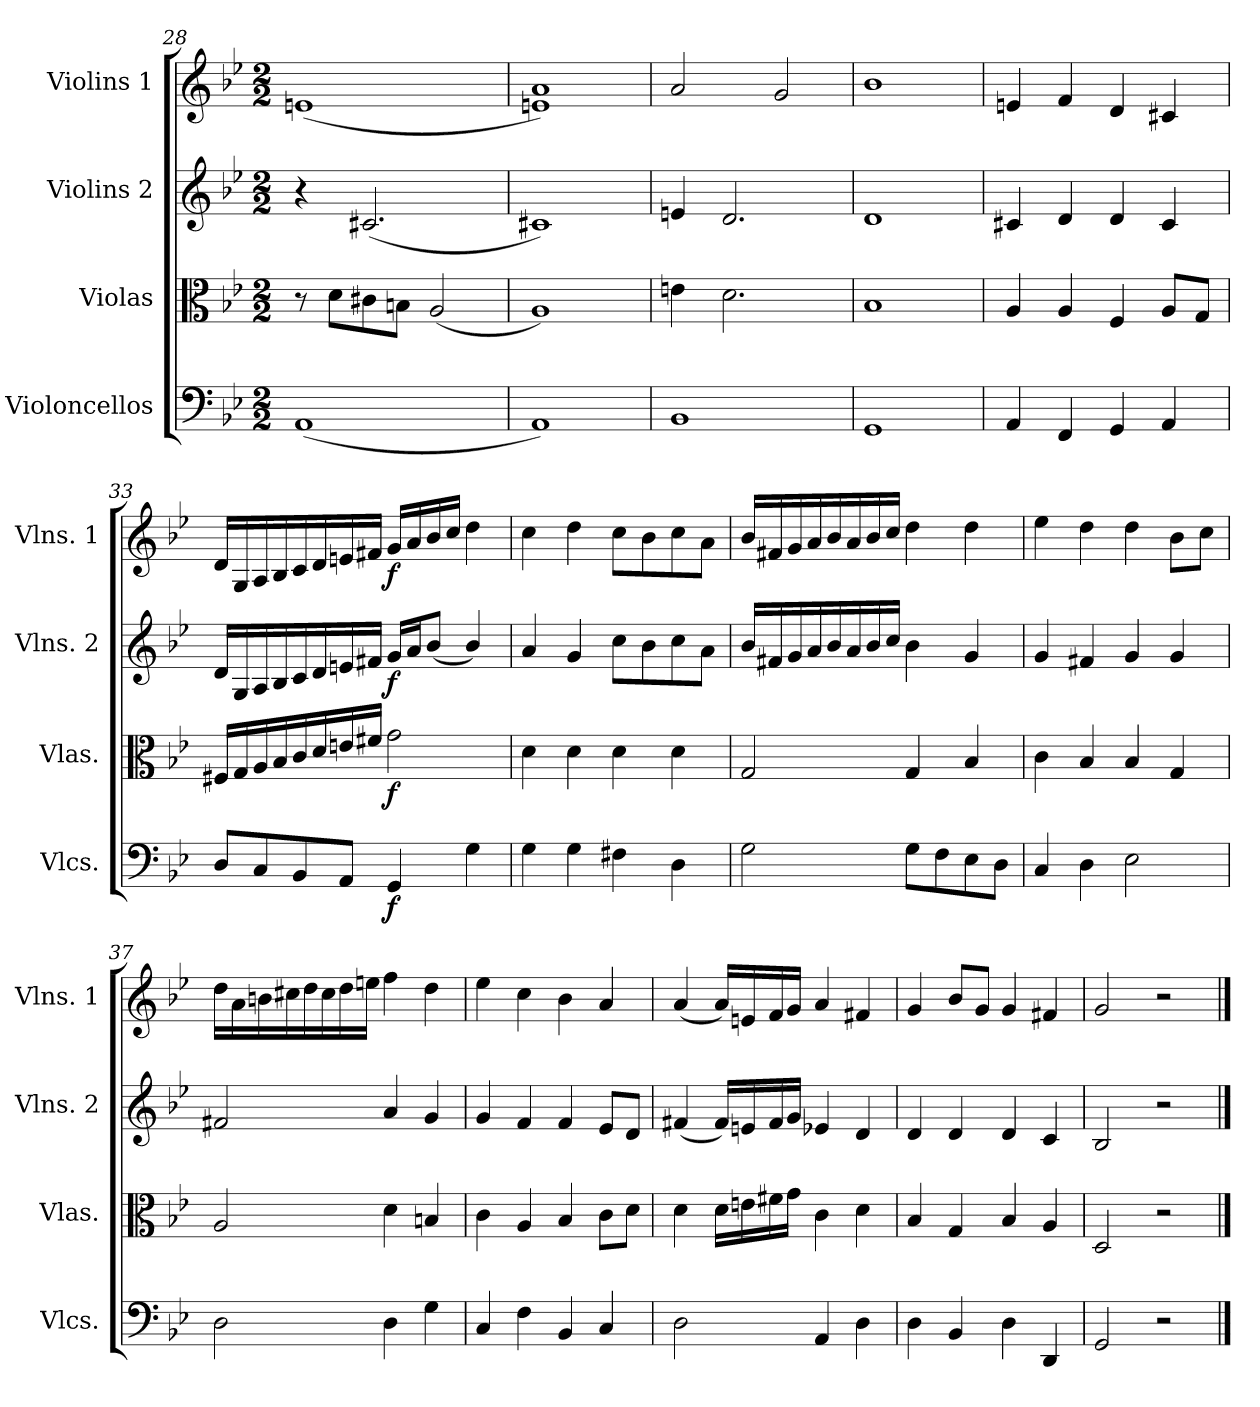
**kern	**dynam	**kern	**dynam	**kern	**dynam	**kern	**dynam
*part4	*part4	*part3	*part3	*part2	*part2	*part1	*part1
*staff4	*staff4	*staff3	*staff3	*staff2	*staff2	*staff1	*staff1
*I"Violoncellos	*	*I"Violas	*	*I"Violins 2	*	*I"Violins 1	*
*I'Vlcs.	*	*I'Vlas.	*	*I'Vlns. 2	*	*I'Vlns. 1	*
*clefF4	*	*clefC3	*	*clefG2	*	*clefG2	*
*k[b-e-]	*	*k[b-e-]	*	*k[b-e-]	*	*k[b-e-]	*
*B-:	*	*B-:	*	*B-:	*	*B-:	*
*M2/2	*	*M2/2	*	*M2/2	*	*M2/2	*
=28	=28	=28	=28	=28	=28	=28	=28
(1AA	.	8r	.	4r	.	(1en	.
.	.	8d\L	.	.	.	.	.
.	.	8c#X\	.	(2.c#X/	.	.	.
.	.	8Bn\J	.	.	.	.	.
.	.	(2A/	.	.	.	.	.
=29	=29	=29	=29	=29	=29	=29	=29
1AA)	.	1A)	.	1c#X)	.	1en 1a)	.
=30	=30	=30	=30	=30	=30	=30	=30
1BB-	.	4en\	.	4en/	.	2a/	.
.	.	2.d\	.	2.d/	.	.	.
.	.	.	.	.	.	2g/	.
=31	=31	=31	=31	=31	=31	=31	=31
1GG	.	1B-	.	1d	.	1b-	.
!!LO:PB:g=z
=32	=32	=32	=32	=32	=32	=32	=32
4AA/	.	4A/	.	4c#X/	.	4en/	.
4FF/	.	4A/	.	4d/	.	4f/	.
4GG/	.	4F/	.	4d/	.	4d/	.
4AA/	.	8A/L	.	4c#/	.	4c#X/	.
.	.	8G/J	.	.	.	.	.
=33	=33	=33	=33	=33	=33	=33	=33
8D/L	.	16F#X/LL	.	16d/LL	.	16d/LL	.
.	.	16G/	.	16G/	.	16G/	.
8C/	.	16A/	.	16A/	.	16A/	.
.	.	16B-/	.	16B-/	.	16B-/	.
8BB-/	.	16c/	.	16c/	.	16c/	.
.	.	16d/	.	16d/	.	16d/	.
8AA/J	.	16en/	.	16en/	.	16en/	.
.	.	16f#X/JJ	.	16f#X/JJ	.	16f#X/JJ	.
!	!LO:DY:b	!	!LO:DY:b	!	!LO:DY:b	!	!LO:DY:b
4GG/	f	2g\	f	16g/LL	f	16g/LL	f
.	.	.	.	16a/J	.	16a/	.
.	.	.	.	(8b-/J	.	16b-/	.
.	.	.	.	.	.	16cc/JJ	.
4G\	.	.	.	4b-/)	.	4dd\	.
=34	=34	=34	=34	=34	=34	=34	=34
4G\	.	4d\	.	4a/	.	4cc\	.
4G\	.	4d\	.	4g/	.	4dd\	.
4F#X\	.	4d\	.	8cc\L	.	8cc\L	.
.	.	.	.	8b-\	.	8b-\	.
4D\	.	4d\	.	8cc\	.	8cc\	.
.	.	.	.	8a\J	.	8a\J	.
!!LO:LB:g=z
=35	=35	=35	=35	=35	=35	=35	=35
2G\	.	2G/	.	16b-/LL	.	16b-/LL	.
.	.	.	.	16f#X/	.	16f#X/	.
.	.	.	.	16g/	.	16g/	.
.	.	.	.	16a/	.	16a/	.
.	.	.	.	16b-/	.	16b-/	.
.	.	.	.	16a/	.	16a/	.
.	.	.	.	16b-/	.	16b-/	.
.	.	.	.	16cc/JJ	.	16cc/JJ	.
8G\L	.	4G/	.	4b-\	.	4dd\	.
8F\	.	.	.	.	.	.	.
8E-\	.	4B-/	.	4g/	.	4dd\	.
8D\J	.	.	.	.	.	.	.
=36	=36	=36	=36	=36	=36	=36	=36
4C/	.	4c\	.	4g/	.	4ee-\	.
4D\	.	4B-/	.	4f#X/	.	4dd\	.
2E-\	.	4B-/	.	4g/	.	4dd\	.
.	.	4G/	.	4g/	.	8b-\L	.
.	.	.	.	.	.	8cc\J	.
=37	=37	=37	=37	=37	=37	=37	=37
2D\	.	2A/	.	2f#X/	.	16dd\LL	.
.	.	.	.	.	.	16a\	.
.	.	.	.	.	.	16bn\	.
.	.	.	.	.	.	16cc#X\	.
.	.	.	.	.	.	16dd\	.
.	.	.	.	.	.	16cc#\	.
.	.	.	.	.	.	16dd\	.
.	.	.	.	.	.	16een\JJ	.
4D\	.	4d\	.	4a/	.	4ff\	.
4G\	.	4Bn/	.	4g/	.	4dd\	.
=38	=38	=38	=38	=38	=38	=38	=38
4C/	.	4c\	.	4g/	.	4ee-\	.
4F\	.	4A/	.	4f/	.	4cc\	.
4BB-/	.	4B-/	.	4f/	.	4b-\	.
4C/	.	8c\L	.	8e-/L	.	4a/	.
.	.	8d\J	.	8d/J	.	.	.
!!LO:LB:g=z
=39	=39	=39	=39	=39	=39	=39	=39
2D\	.	4d\	.	(4f#X/	.	(4a/	.
.	.	16d\LL	.	16f#/LL)	.	16a/LL)	.
.	.	16en\	.	16en/	.	16en/	.
.	.	16f#X\	.	16f#/	.	16f/	.
.	.	16g\JJ	.	16g/JJ	.	16g/JJ	.
4AA/	.	4c\	.	4e-X/	.	4a/	.
4D\	.	4d\	.	4d/	.	4f#X/	.
=40	=40	=40	=40	=40	=40	=40	=40
4D\	.	4B-/	.	4d/	.	4g/	.
4BB-/	.	4G/	.	4d/	.	8b-/L	.
.	.	.	.	.	.	8g/J	.
4D\	.	4B-/	.	4d/	.	4g/	.
4DD/	.	4A/	.	4c/	.	4f#X/	.
=41	=41	=41	=41	=41	=41	=41	=41
2GG/	.	2D/	.	2B-/	.	2g/	.
2r	.	2r	.	2r	.	2r	.
==	==	==	==	==	==	==	==
*-	*-	*-	*-	*-	*-	*-	*-
